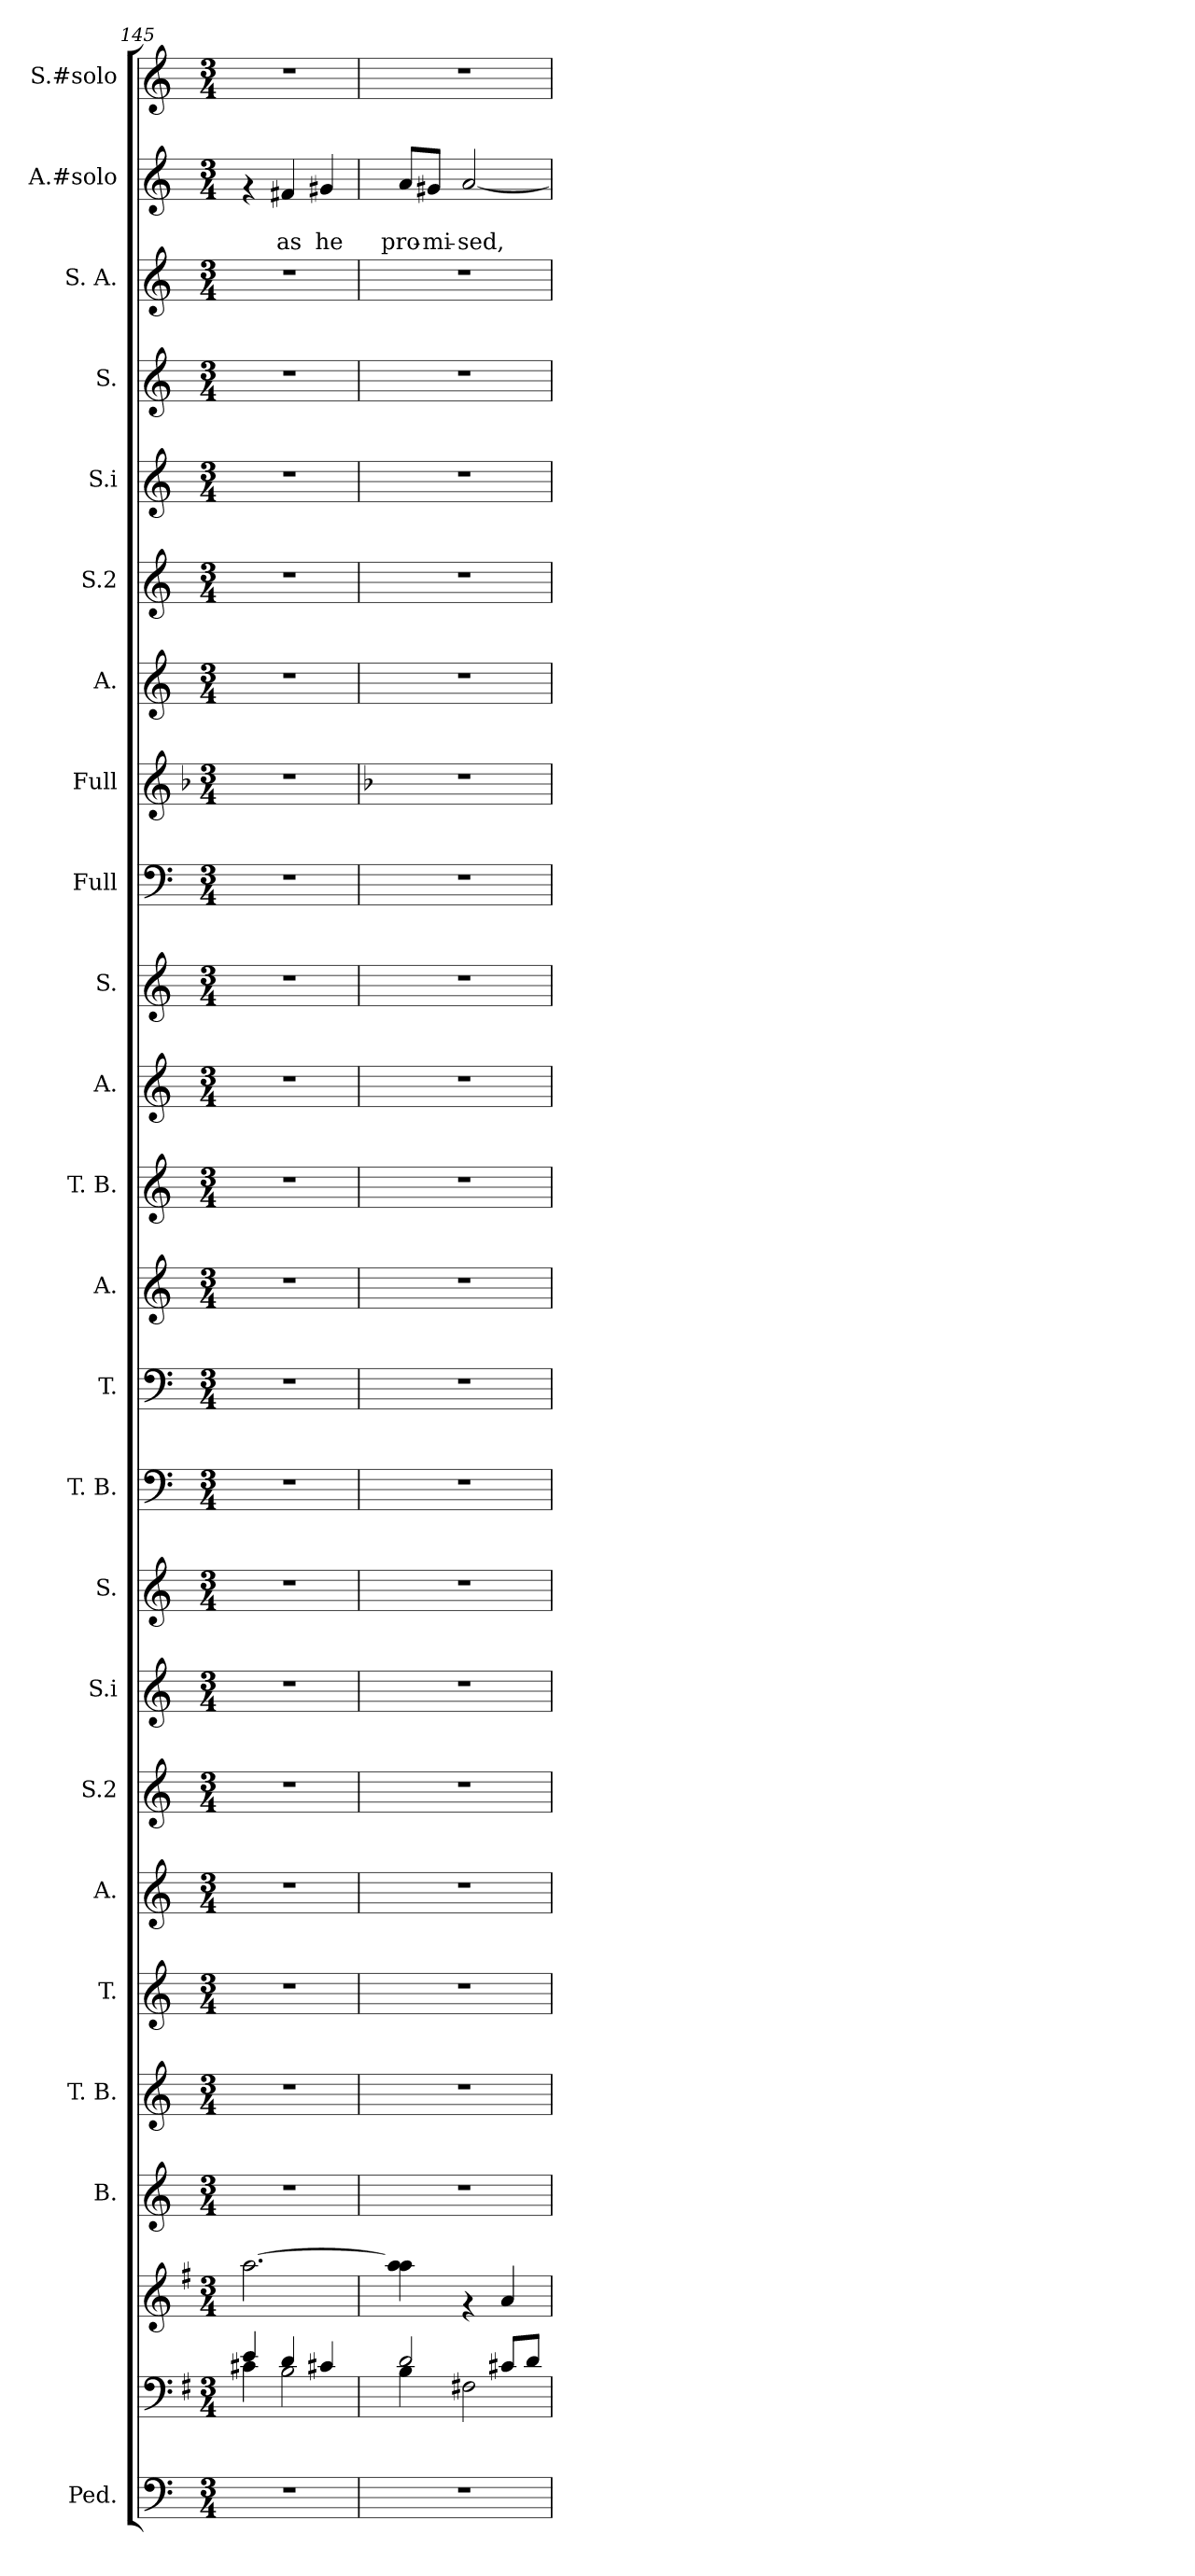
**kern	**kern	**kern	**kern	**kern	**kern	**kern	**kern	**kern	**kern	**kern	**kern	**kern	**kern	**kern	**kern	**kern	**kern	**kern	**kern	**kern	**kern	**kern	**kern	**text	**text	**kern
*part25	*part24	*part23	*part22	*part21	*part20	*part19	*part18	*part17	*part16	*part15	*part14	*part13	*part12	*part11	*part10	*part9	*part8	*part7	*part6	*part5	*part4	*part3	*part2	*part2	*part2	*part1
*staff25	*staff24	*staff23	*staff22	*staff21	*staff20	*staff19	*staff18	*staff17	*staff16	*staff15	*staff14	*staff13	*staff12	*staff11	*staff10	*staff9	*staff8	*staff7	*staff6	*staff5	*staff4	*staff3	*staff2	*staff2	*staff2	*staff1
*I"Ped.	*	*	*I"B.	*I"T. B.	*I"T.	*I"A.	*I"S.2	*I"S.i	*I"S.	*I"T. B.	*I"T.	*I"A.	*I"T. B.	*I"A.	*I"S.	*I"Full	*I"Full	*I"A.	*I"S.2	*I"S.i	*I"S.	*I"S. A.	*I"A.#solo	*	*	*I"S.#solo
*I'Ped.	*	*	*	*I'T. B.	*I'T.	*I'A.	*I'S.2	*I'S.i	*I'S.	*I'T. B.	*I'T.	*	*I'T. B.	*I'A.	*I'S.	*	*	*I'A.	*I'S.2	*I'S.i	*I'S.	*I'S. A.	*I'A.#solo	*	*	*I'S.#solo
*clefF4	*clefF4	*clefG2	*clefG2	*clefG2	*clefG2	*clefG2	*clefG2	*clefG2	*clefG2	*clefF4	*clefF4	*clefG2	*clefG2	*clefG2	*clefG2	*clefF4	*clefG2	*clefG2	*clefG2	*clefG2	*clefG2	*clefG2	*clefG2	*	*	*clefG2
*	*	*	*	*	*	*	*	*	*	*	*	*	*	*	*	*	*ITrd3c5	*	*	*	*	*	*	*	*	*
*k[]	*k[f#]	*k[f#]	*k[]	*k[]	*k[]	*k[]	*k[]	*k[]	*k[]	*k[]	*k[]	*k[]	*k[]	*k[]	*k[]	*k[]	*k[]	*k[]	*k[]	*k[]	*k[]	*k[]	*k[]	*	*	*k[]
*C:	*G:	*G:	*C:	*C:	*C:	*C:	*C:	*C:	*C:	*C:	*C:	*C:	*C:	*C:	*C:	*C:	*C:	*C:	*C:	*C:	*C:	*C:	*C:	*	*	*C:
*M3/4	*M3/4	*M3/4	*M3/4	*M3/4	*M3/4	*M3/4	*M3/4	*M3/4	*M3/4	*M3/4	*M3/4	*M3/4	*M3/4	*M3/4	*M3/4	*M3/4	*M3/4	*M3/4	*M3/4	*M3/4	*M3/4	*M3/4	*M3/4	*	*	*M3/4
=145	=145	=145	=145	=145	=145	=145	=145	=145	=145	=145	=145	=145	=145	=145	=145	=145	=145	=145	=145	=145	=145	=145	=145	=145	=145	=145
*	*^	*	*	*	*	*	*	*	*	*	*	*	*	*	*	*	*	*	*	*	*	*	*	*	*	*
2.r	4e/	4c#X\	[<2.aa\	2.r	2.r	2.r	2.r	2.r	2.r	2.r	2.r	2.r	2.r	2.r	2.r	2.r	2.r	2.r	2.r	2.r	2.r	2.r	2.r	4rf	.	.	2.r
!	!	!	!	!	!	!	!	!	!	!	!	!	!	!	!	!	!	!	!	!	!	!	!	!	!	!LO:LY:b	!
.	4d/	2B\	.	.	.	.	.	.	.	.	.	.	.	.	.	.	.	.	.	.	.	.	.	4f#X/	.	as	.
!	!	!	!	!	!	!	!	!	!	!	!	!	!	!	!	!	!	!	!	!	!	!	!	!	!	!LO:LY:b	!
.	4c#X/	.	.	.	.	.	.	.	.	.	.	.	.	.	.	.	.	.	.	.	.	.	.	4g#X/	.	he	.
!!LO:LB:g=z
=146	=146	=146	=146	=146	=146	=146	=146	=146	=146	=146	=146	=146	=146	=146	=146	=146	=146	=146	=146	=146	=146	=146	=146	=146	=146	=146	=146
*	*k[]	*	*k[]	*	*	*	*	*	*	*	*	*	*	*	*	*	*	*	*	*	*	*	*	*	*	*	*
*	*C:	*	*C:	*	*	*	*	*	*	*	*	*	*	*	*	*	*	*	*	*	*	*	*	*	*	*	*
!	!	!	!	!	!	!	!	!	!	!	!	!	!	!	!	!	!	!	!	!	!	!	!	!	!	!LO:LY:b	!
2.r	2d/	4B\	4aa\] 4aa\	2.r	2.r	2.r	2.r	2.r	2.r	2.r	2.r	2.r	2.r	2.r	2.r	2.r	2.r	2.r	2.r	2.r	2.r	2.r	2.r	8a/L	.	pro-	2.r
!	!	!	!	!	!	!	!	!	!	!	!	!	!	!	!	!	!	!	!	!	!	!	!	!	!	!LO:LY:b	!
.	.	.	.	.	.	.	.	.	.	.	.	.	.	.	.	.	.	.	.	.	.	.	.	8g#X/J	.	-mi-	.
!	!	!	!	!	!	!	!	!	!	!	!	!	!	!	!	!	!	!	!	!	!	!	!	!	!	!LO:LY:b	!
.	.	2F#X\	4rf	.	.	.	.	.	.	.	.	.	.	.	.	.	.	.	.	.	.	.	.	[<2a/	.	-sed,	.
.	8c#X/L	.	4a/	.	.	.	.	.	.	.	.	.	.	.	.	.	.	.	.	.	.	.	.	.	.	.	.
.	8d/J	.	.	.	.	.	.	.	.	.	.	.	.	.	.	.	.	.	.	.	.	.	.	.	.	.	.
*	*v	*v	*	*	*	*	*	*	*	*	*	*	*	*	*	*	*	*	*	*	*	*	*	*	*	*	*
=	=	=	=	=	=	=	=	=	=	=	=	=	=	=	=	=	=	=	=	=	=	=	=	=	=	=
*-	*-	*-	*-	*-	*-	*-	*-	*-	*-	*-	*-	*-	*-	*-	*-	*-	*-	*-	*-	*-	*-	*-	*-	*-	*-	*-
